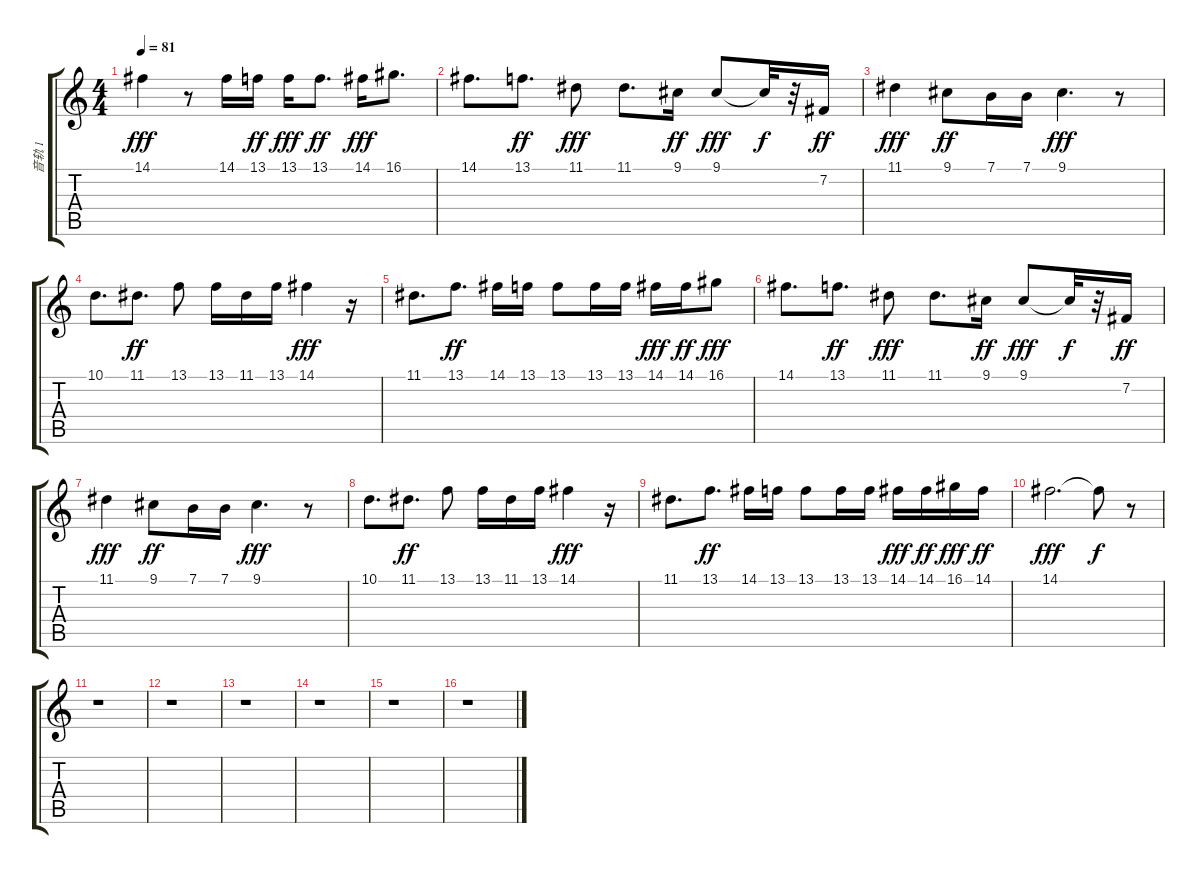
\track ("音轨 1" "音轨 1") {instrument flute}
\staff {score tabs}
\tuning (E4 B3 G3 D3 A2 E2) {hide}
\ts (4 4)
\tempo 81
\clef g2
\ks c
14.1.4{dy fff} r.8 14.1.16 13.1.16{dy ff} 13.1.16{dy fff} 13.1.8{d dy ff} 14.1.16{dy fff} 16.1.8{d} |
14.1.8{d} 13.1.8{d dy ff} 11.1.8{dy fff} 11.1.8{d} 9.1.16{dy ff} 9.1.8{dy fff} 9.1{t}.32{dy f} r.32 7.2.16{dy ff} |
11.1.4{dy fff} 9.1.8{dy ff} 7.1.16 7.1.16 9.1.4{d dy fff} r.8 |
10.1.8{d} 11.1.8{d dy ff} 13.1.8 13.1.16 11.1.16 13.1.16 14.1.4{dy fff} r.16 |
11.1.8{d} 13.1.8{d dy ff} 14.1.16 13.1.16 13.1.8 13.1.16 13.1.16 14.1.16{dy fff} 14.1.16{dy ff} 16.1.8{dy fff} |
14.1.8{d} 13.1.8{d dy ff} 11.1.8{dy fff} 11.1.8{d} 9.1.16{dy ff} 9.1.8{dy fff} 9.1{t}.32{dy f} r.32 7.2.16{dy ff} |
11.1.4{dy fff} 9.1.8{dy ff} 7.1.16 7.1.16 9.1.4{d dy fff} r.8 |
10.1.8{d} 11.1.8{d dy ff} 13.1.8 13.1.16 11.1.16 13.1.16 14.1.4{dy fff} r.16 |
11.1.8{d} 13.1.8{d dy ff} 14.1.16 13.1.16 13.1.8 13.1.16 13.1.16 14.1.16{dy fff} 14.1.16{dy ff} 16.1.16{dy fff} 14.1.16{dy ff} |
14.1.2{d dy fff} 14.1{t}.8{dy f} r.8 |
r.1 |
r.1 |
r.1 |
r.1 |
r.1 |
r.1
